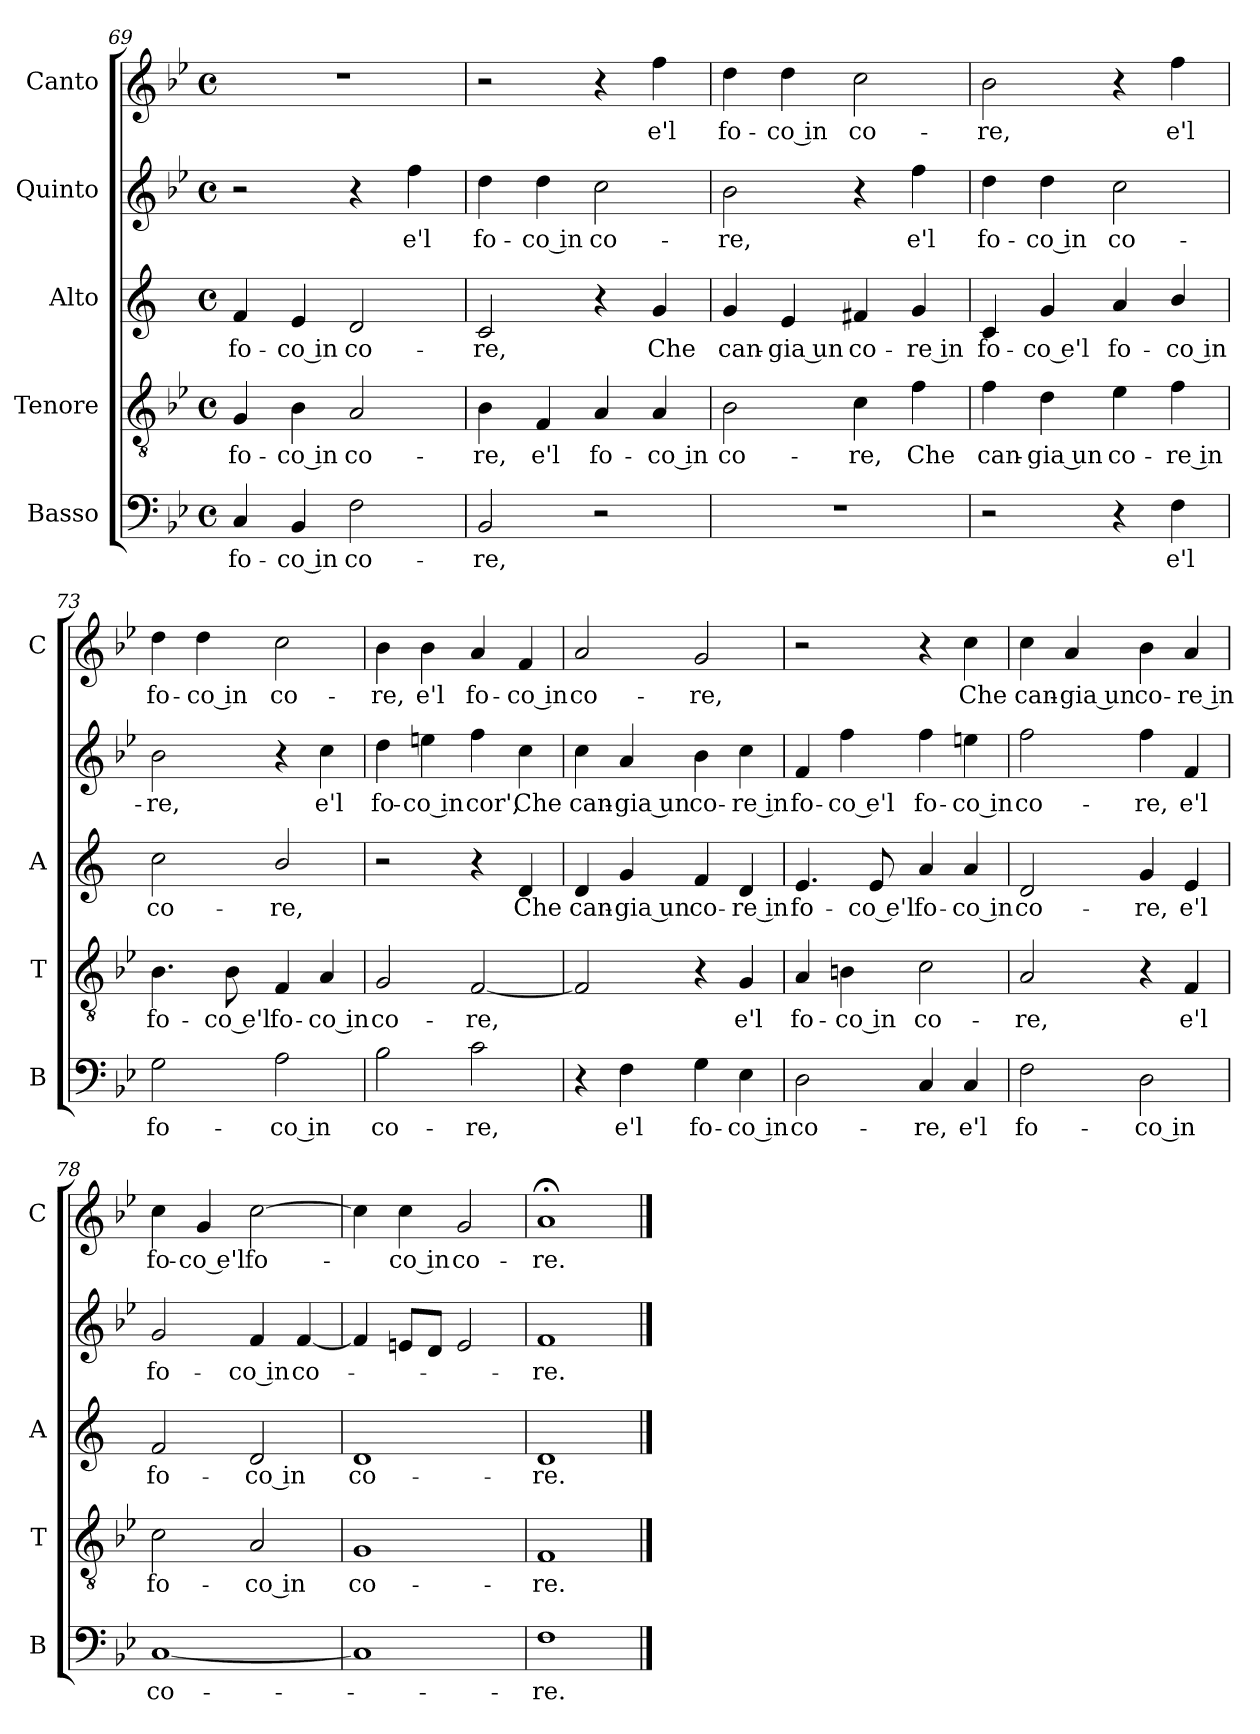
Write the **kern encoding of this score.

**kern	**text	**kern	**text	**kern	**text	**kern	**text	**kern	**text
*part5	*part5	*part4	*part4	*part3	*part3	*part2	*part2	*part1	*part1
*staff5	*staff5	*staff4	*staff4	*staff3	*staff3	*staff2	*staff2	*staff1	*staff1
*I"Basso	*	*I"Tenore	*	*I"Alto	*	*I"Quinto	*	*I"Canto	*
*I'B	*	*I'T	*	*I'A	*	*	*	*I'C	*
!!LO:LB:g=z
*clefF4	*	*clefGv2	*	*clefG2	*	*clefG2	*	*clefG2	*
*	*	*	*	*ITrd1c2	*	*	*	*	*
*k[b-e-]	*	*k[b-e-]	*	*k[b-e-]	*	*k[b-e-]	*	*k[b-e-]	*
*B-:	*	*B-:	*	*B-:	*	*B-:	*	*B-:	*
*M4/4	*	*M4/4	*	*M4/4	*	*M4/4	*	*M4/4	*
*met(c)	*	*met(c)	*	*met(c)	*	*met(c)	*	*met(c)	*
=69	=69	=69	=69	=69	=69	=69	=69	=69	=69
!	!LO:LY:b	!	!LO:LY:b	!	!LO:LY:b	!	!	!	!
4C/	fo-	4G/	fo-	4e-/	fo-	2r	.	1r	.
!	!LO:LY:b	!	!LO:LY:b	!	!LO:LY:b	!	!	!	!
4BB-/	-co in	4B-\	-co in	4d/	-co in	.	.	.	.
!	!LO:LY:b	!	!LO:LY:b	!	!LO:LY:b	!	!	!	!
2F\	co-	2A/	co-	2c/	co-	4r	.	.	.
!	!	!	!	!	!	!	!LO:LY:b	!	!
.	.	.	.	.	.	4ff\	e'l	.	.
=70	=70	=70	=70	=70	=70	=70	=70	=70	=70
!	!LO:LY:b	!	!LO:LY:b	!	!LO:LY:b	!	!LO:LY:b	!	!
2BB-/	-re,	4B-\	-re,	2B-/	-re,	4dd\	fo-	2r	.
!	!	!	!LO:LY:b	!	!	!	!LO:LY:b	!	!
.	.	4F/	e'l	.	.	4dd\	-co in	.	.
!	!	!	!LO:LY:b	!	!	!	!LO:LY:b	!	!
2r	.	4A/	fo-	4r	.	2cc\	co-	4r	.
!	!	!	!LO:LY:b	!	!LO:LY:b	!	!	!	!LO:LY:b
.	.	4A/	-co in	4f/	Che	.	.	4ff\	e'l
=71	=71	=71	=71	=71	=71	=71	=71	=71	=71
!	!	!	!LO:LY:b	!	!LO:LY:b	!	!LO:LY:b	!	!LO:LY:b
1r	.	2B-\	co-	4f/	can-	2b-\	-re,	4dd\	fo-
!	!	!	!	!	!LO:LY:b	!	!	!	!LO:LY:b
.	.	.	.	4d/	-gia un	.	.	4dd\	-co in
!	!	!	!LO:LY:b	!	!LO:LY:b	!	!	!	!LO:LY:b
.	.	4c\	-re,	4en/	co-	4r	.	2cc\	co-
!	!	!	!LO:LY:b	!	!LO:LY:b	!	!LO:LY:b	!	!
.	.	4f\	Che	4f/	-re in	4ff\	e'l	.	.
=72	=72	=72	=72	=72	=72	=72	=72	=72	=72
!	!	!	!LO:LY:b	!	!LO:LY:b	!	!LO:LY:b	!	!LO:LY:b
2r	.	4f\	can-	4B-/	fo-	4dd\	fo-	2b-\	-re,
!	!	!	!LO:LY:b	!	!LO:LY:b	!	!LO:LY:b	!	!
.	.	4d\	-gia un	4f/	-co e'l	4dd\	-co in	.	.
!	!	!	!LO:LY:b	!	!LO:LY:b	!	!LO:LY:b	!	!
4r	.	4e-\	co-	4g/	fo-	2cc\	co-	4r	.
!	!LO:LY:b	!	!LO:LY:b	!	!LO:LY:b	!	!	!	!LO:LY:b
4F\	e'l	4f\	-re in	4a/	-co in	.	.	4ff\	e'l
=73	=73	=73	=73	=73	=73	=73	=73	=73	=73
!	!LO:LY:b	!	!LO:LY:b	!	!LO:LY:b	!	!LO:LY:b	!	!LO:LY:b
2G\	fo-	4.B-\	fo-	2b-\	co-	2b-\	-re,	4dd\	fo-
!	!	!	!	!	!	!	!	!	!LO:LY:b
.	.	.	.	.	.	.	.	4dd\	-co in
!	!	!	!LO:LY:b	!	!	!	!	!	!
.	.	8B-\	-co e'l	.	.	.	.	.	.
!	!LO:LY:b	!	!LO:LY:b	!	!LO:LY:b	!	!	!	!LO:LY:b
2A\	-co in	4F/	fo-	2a/	-re,	4r	.	2cc\	co-
!	!	!	!LO:LY:b	!	!	!	!LO:LY:b	!	!
.	.	4A/	-co in	.	.	4cc\	e'l	.	.
=74	=74	=74	=74	=74	=74	=74	=74	=74	=74
!	!LO:LY:b	!	!LO:LY:b	!	!	!	!LO:LY:b	!	!LO:LY:b
2B-\	co-	2G/	co-	2r	.	4dd\	fo-	4b-\	-re,
!	!	!	!	!	!	!	!LO:LY:b	!	!LO:LY:b
.	.	.	.	.	.	4een\	-co in	4b-\	e'l
!	!LO:LY:b	!	!LO:LY:b	!	!	!	!LO:LY:b	!	!LO:LY:b
2c\	-re,	[2F/	-re,	4r	.	4ff\	cor',	4a/	fo-
!	!	!	!	!	!LO:LY:b	!	!LO:LY:b	!	!LO:LY:b
.	.	.	.	4c/	Che	4cc\	Che	4f/	-co in
!!LO:LB:g=z
=75	=75	=75	=75	=75	=75	=75	=75	=75	=75
!	!	!	!	!	!LO:LY:b	!	!LO:LY:b	!	!LO:LY:b
4r	.	2F/]	.	4c/	can-	4cc\	can-	2a/	co-
!	!LO:LY:b	!	!	!	!LO:LY:b	!	!LO:LY:b	!	!
4F\	e'l	.	.	4f/	-gia un	4a/	-gia un	.	.
!	!LO:LY:b	!	!	!	!LO:LY:b	!	!LO:LY:b	!	!LO:LY:b
4G\	fo-	4r	.	4e-/	co-	4b-\	co-	2g/	-re,
!	!LO:LY:b	!	!LO:LY:b	!	!LO:LY:b	!	!LO:LY:b	!	!
4E-\	-co in	4G/	e'l	4c/	-re in	4cc\	-re in	.	.
=76	=76	=76	=76	=76	=76	=76	=76	=76	=76
!	!LO:LY:b	!	!LO:LY:b	!	!LO:LY:b	!	!LO:LY:b	!	!
2D\	co-	4A/	fo-	4.d/	fo-	4f/	fo-	2r	.
!	!	!	!LO:LY:b	!	!	!	!LO:LY:b	!	!
.	.	4Bn\	-co in	.	.	4ff\	-co e'l	.	.
!	!	!	!	!	!LO:LY:b	!	!	!	!
.	.	.	.	8d/	-co e'l	.	.	.	.
!	!LO:LY:b	!	!LO:LY:b	!	!LO:LY:b	!	!LO:LY:b	!	!
4C/	-re,	2c\	co-	4g/	fo-	4ff\	fo-	4r	.
!	!LO:LY:b	!	!	!	!LO:LY:b	!	!LO:LY:b	!	!LO:LY:b
4C/	e'l	.	.	4g/	-co in	4een\	-co in	4cc\	Che
=77	=77	=77	=77	=77	=77	=77	=77	=77	=77
!	!LO:LY:b	!	!LO:LY:b	!	!LO:LY:b	!	!LO:LY:b	!	!LO:LY:b
2F\	fo-	2A/	-re,	2c/	co-	2ff\	co-	4cc\	can-
!	!	!	!	!	!	!	!	!	!LO:LY:b
.	.	.	.	.	.	.	.	4a/	-gia un
!	!LO:LY:b	!	!	!	!LO:LY:b	!	!LO:LY:b	!	!LO:LY:b
2D\	-co in	4r	.	4f/	-re,	4ff\	-re,	4b-\	co-
!	!	!	!LO:LY:b	!	!LO:LY:b	!	!LO:LY:b	!	!LO:LY:b
.	.	4F/	e'l	4d/	e'l	4f/	e'l	4a/	-re in
=78	=78	=78	=78	=78	=78	=78	=78	=78	=78
!	!LO:LY:b	!	!LO:LY:b	!	!LO:LY:b	!	!LO:LY:b	!	!LO:LY:b
[1C	co-	2c\	fo-	2e-/	fo-	2g/	fo-	4cc\	fo-
!	!	!	!	!	!	!	!	!	!LO:LY:b
.	.	.	.	.	.	.	.	4g/	-co e'l
!	!	!	!LO:LY:b	!	!LO:LY:b	!	!LO:LY:b	!	!LO:LY:b
.	.	2A/	-co in	2c/	-co in	4f/	-co in	[2cc\	fo-
!	!	!	!	!	!	!	!LO:LY:b	!	!
.	.	.	.	.	.	[4f/	co-	.	.
=79	=79	=79	=79	=79	=79	=79	=79	=79	=79
!	!	!	!LO:LY:b	!	!LO:LY:b	!	!	!	!
1C]	.	1G	co-	1c	co-	4f/]	.	4cc\]	.
!	!	!	!	!	!	!	!	!	!LO:LY:b
.	.	.	.	.	.	8en/L	.	4cc\	-co in
.	.	.	.	.	.	8d/J	.	.	.
!	!	!	!	!	!	!	!	!	!LO:LY:b
.	.	.	.	.	.	2e/	.	2g/	co-
=80	=80	=80	=80	=80	=80	=80	=80	=80	=80
!	!LO:LY:b	!	!LO:LY:b	!	!LO:LY:b	!	!LO:LY:b	!	!LO:LY:b
1F	-re.	1F	-re.	1c	-re.	1f	-re.	1a;<	-re.
==	==	==	==	==	==	==	==	==	==
*-	*-	*-	*-	*-	*-	*-	*-	*-	*-
